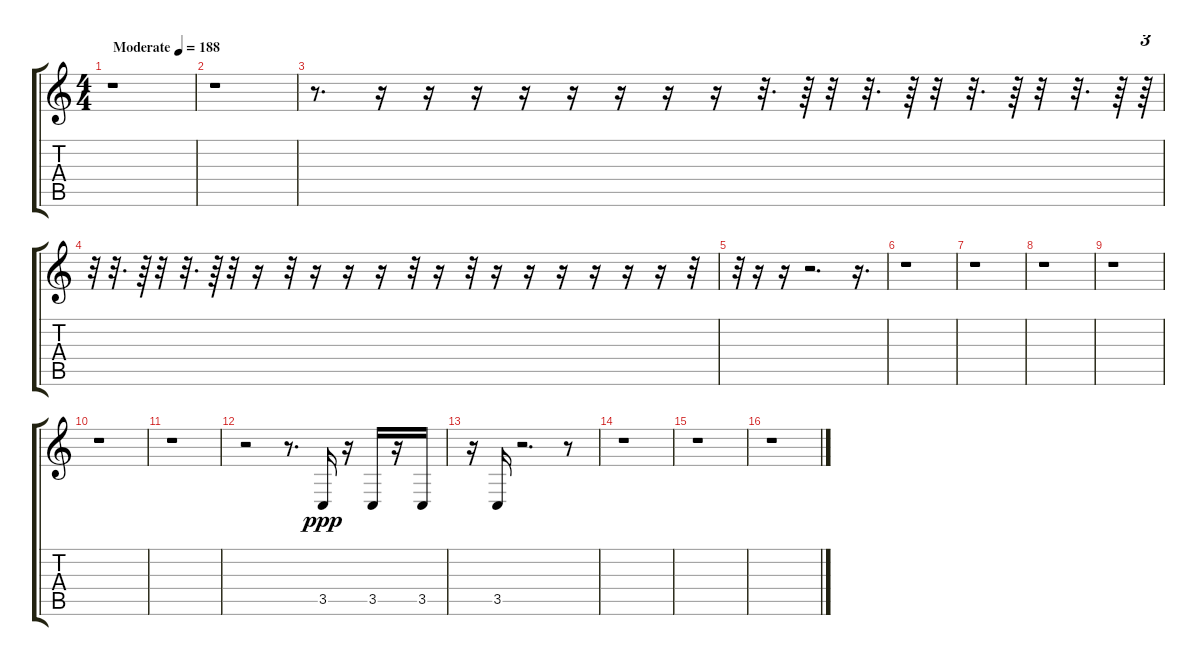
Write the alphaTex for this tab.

\track "" {instrument gunshot}
\staff {score tabs}
\tuning (E4 B3 G3 D3 A2 E2) {hide}
\ts (4 4)
\tempo (188 "Moderate")
\clef g2
\ks c
r.1{dy ppp instrument gunshot} |
r.1 |
r.8{d} r.16 r.16 r.16 r.16 r.16 r.16 r.16 r.16 r.32{d} r.64 r.32 r.32{d} r.64 r.32 r.32{d} r.64 r.32 r.32{d} r.64 r.64{tu (3 2)} |
r.32{tu (3 2)} r.32{d} r.64 r.32 r.32{d} r.64 r.32 r.16 r.32 r.16 r.16 r.16 r.32 r.16 r.32 r.16 r.16 r.16 r.16 r.16 r.16 r.32 |
r.32 r.16 r.16 r.2{d} r.16{d} |
r.1 |
r.1 |
r.1 |
r.1 |
r.1 |
r.1 |
r.2 r.8{d} 3.5.16{balance 7} r.16 3.5.16 r.16 3.5.16 |
r.16 3.5.16 r.2{d} r.8 |
r.1 |
r.1 |
r.1
